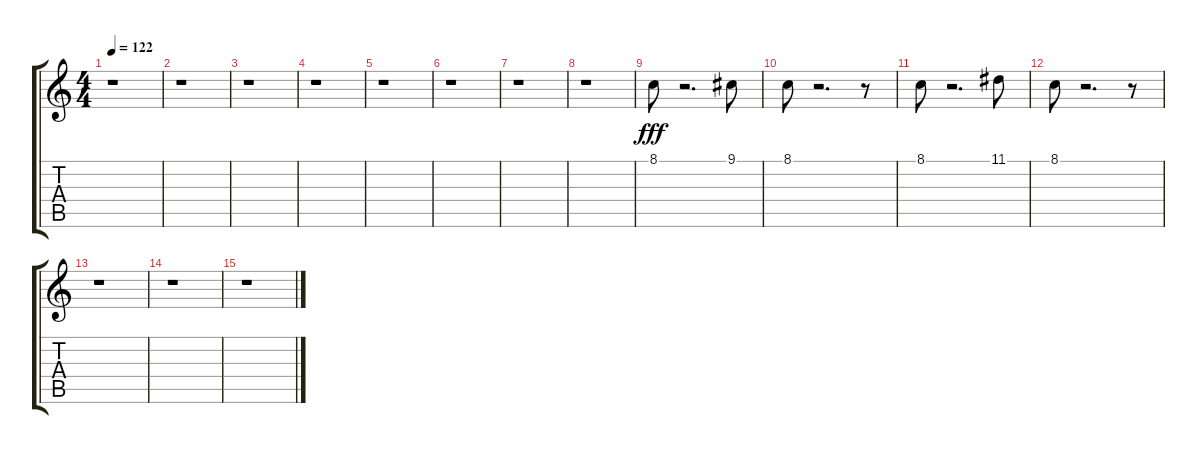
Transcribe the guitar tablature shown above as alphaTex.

\track "" {instrument orchestrahit}
\staff {score tabs}
\tuning (E4 B3 G3 D3 A2 E2) {hide}
\ts (4 4)
\tempo 122
\clef g2
\ks c
r.1{dy fff} |
r.1 |
r.1 |
r.1 |
r.1 |
r.1 |
r.1 |
r.1 |
8.1.8 r.2{d} 9.1.8 |
8.1.8 r.2{d} r.8 |
8.1.8 r.2{d} 11.1.8 |
8.1.8 r.2{d} r.8 |
r.1 |
r.1 |
r.1
